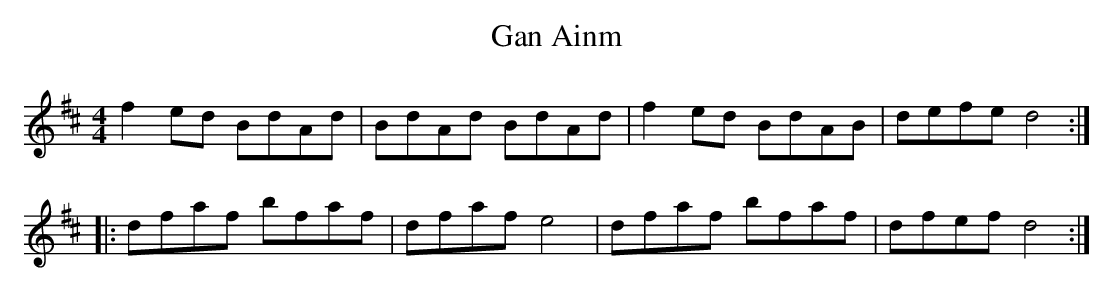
X:1
T:Gan Ainm
M:4/4
L:1/8
K:D
f2ed BdAd | BdAd BdAd | f2ed BdAB | defe d4 ::
dfaf bfaf | dfaf e4 | dfaf bfaf | dfef d4 :|
